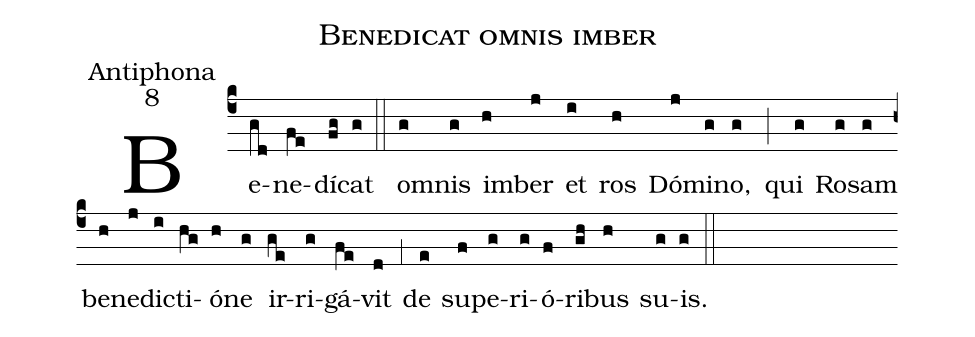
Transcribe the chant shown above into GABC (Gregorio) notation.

name:Benedicat omnis imber;
office-part:Antiphona;
mode:8;
%%
(c4) Be(gd)ne(fe)dí(fg)cat(g) (::) o(g)mnis(g) im(h)ber(j) et(i) ros(h) Dó(j)mi(g)no,(g) (;) qui(g) Ro(g)sam(g) be(h)ne(j)di(i)cti(hg)ó(h)ne(g) ir(ge)ri(g)gá(fe)vit(d) (;1) de(e) su(f)pe(g)ri(g)ó(f)ri(gh)bus(h) su(g)is.(g) (::)
